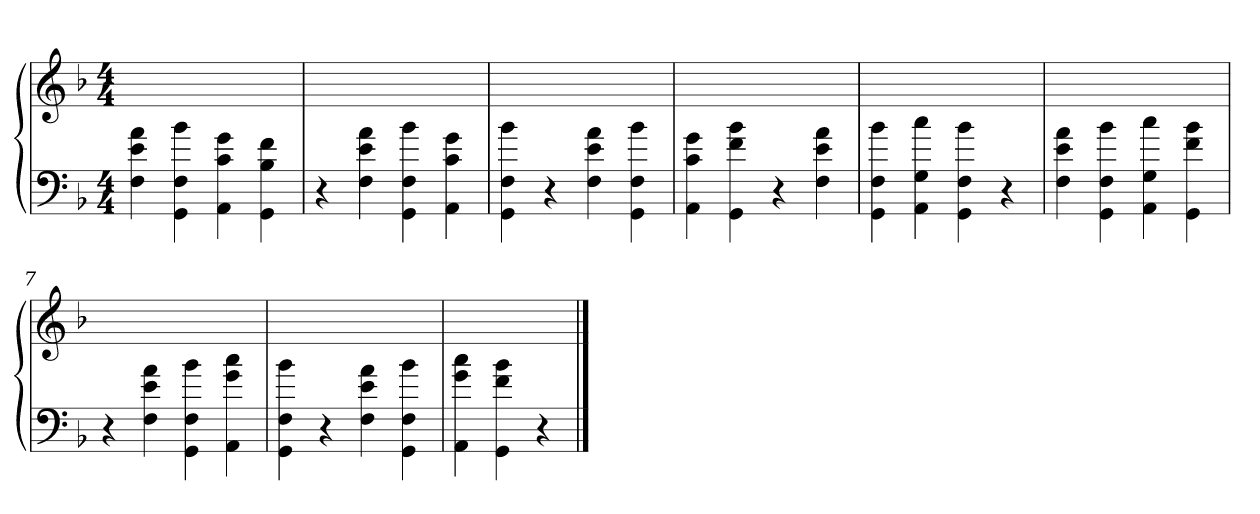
**kern	**kern
*part2	*part1
*staff2	*staff1
*clefF4	*clefG2
*k[b-]	*k[b-]
*F:	*F:
*M4/4	*M4/4
*MM60	*MM60
=1	=1
4F 4e 4a	1ryy
4GG 4F 4b-	.
4AA 4c 4g	.
4GG 4B- 4f	.
=2	=2
4r	1ryy
4F 4e 4a	.
4GG 4F 4b-	.
4AA 4c 4g	.
=3	=3
4GG 4F 4b-	1ryy
4r	.
4F 4e 4a	.
4GG 4F 4b-	.
=4	=4
4AA 4c 4g	1ryy
4GG 4f 4b-	.
4r	.
4F 4e 4a	.
=5	=5
4GG 4F 4b-	1ryy
4AA 4G 4cc	.
4GG 4F 4b-	.
4r	.
=6	=6
4F 4e 4a	1ryy
4GG 4F 4b-	.
4AA 4G 4cc	.
4GG 4f 4b-	.
=7	=7
4r	1ryy
4F 4e 4a	.
4GG 4F 4b-	.
4AA 4g 4cc	.
=8	=8
4GG 4F 4b-	1ryy
4r	.
4F 4e 4a	.
4GG 4F 4b-	.
=9	=9
4AA 4g 4cc	2.ryy
4GG 4f 4b-	.
4r	.
==	==
*-	*-
